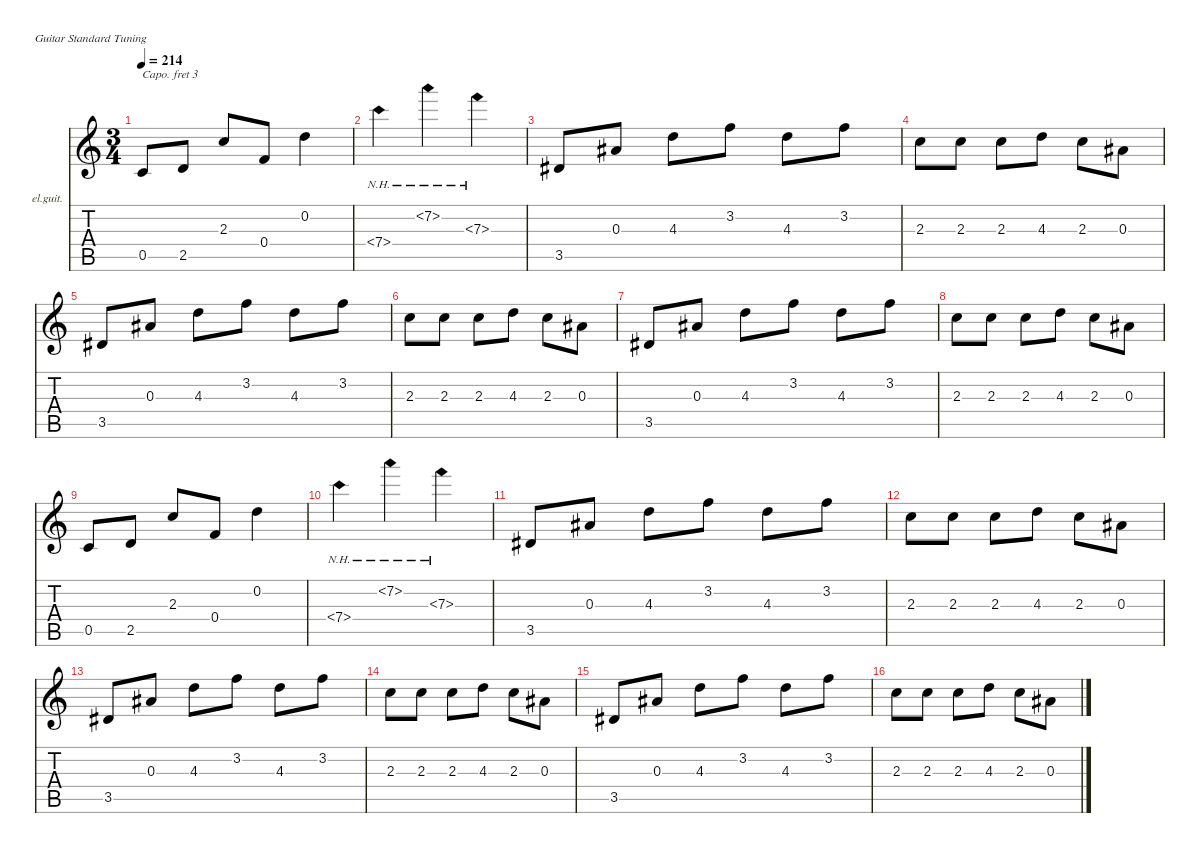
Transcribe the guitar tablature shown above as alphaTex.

\hideDynamics
\bracketExtendMode nobrackets
\firstSystemTrackNameOrientation horizontal
\otherSystemsTrackNameOrientation horizontal
\track ("Clean Guitar" "el.guit.") {instrument electricguitarclean}
\staff {score tabs}
\capo 3
\tuning (E4 B3 G3 D3 A2 E2)
\ts (3 4)
\tempo 214
\clef g2
\ks aminor
0.5.8{dy mf beam Up} 2.5.8{beam Up} 2.3.8{beam Up} 0.4.8{beam Up} 0.2.4{beam Down} |
7.4{nh}.4{beam Down} 7.2{nh}.4{beam Down} 7.3{nh}.4{beam Down} |
3.5{acc #}.8{beam Up} 0.3{acc #}.8{beam Up} 4.3.8{beam Down} 3.2.8{beam Down} 4.3.8{beam Down} 3.2.8{beam Down} |
2.3.8{beam Down} 2.3.8{beam Down} 2.3.8{beam Down} 4.3.8{beam Down} 2.3.8{beam Down} 0.3{acc #}.8{beam Down} |
3.5{acc #}.8{beam Up} 0.3{acc #}.8{beam Up} 4.3.8{beam Down} 3.2.8{beam Down} 4.3.8{beam Down} 3.2.8{beam Down} |
2.3.8{beam Down} 2.3.8{beam Down} 2.3.8{beam Down} 4.3.8{beam Down} 2.3.8{beam Down} 0.3{acc #}.8{beam Down} |
3.5{acc #}.8{beam Up} 0.3{acc #}.8{beam Up} 4.3.8{beam Down} 3.2.8{beam Down} 4.3.8{beam Down} 3.2.8{beam Down} |
2.3.8{beam Down} 2.3.8{beam Down} 2.3.8{beam Down} 4.3.8{beam Down} 2.3.8{beam Down} 0.3{acc #}.8{beam Down} |
0.5.8{beam Up} 2.5.8{beam Up} 2.3.8{beam Up} 0.4.8{beam Up} 0.2.4{beam Down} |
7.4{nh}.4{beam Down} 7.2{nh}.4{beam Down} 7.3{nh}.4{beam Down} |
3.5{acc #}.8{beam Up} 0.3{acc #}.8{beam Up} 4.3.8{beam Down} 3.2.8{beam Down} 4.3.8{beam Down} 3.2.8{beam Down} |
2.3.8{beam Down} 2.3.8{beam Down} 2.3.8{beam Down} 4.3.8{beam Down} 2.3.8{beam Down} 0.3{acc #}.8{beam Down} |
3.5{acc #}.8{beam Up} 0.3{acc #}.8{beam Up} 4.3.8{beam Down} 3.2.8{beam Down} 4.3.8{beam Down} 3.2.8{beam Down} |
2.3.8{beam Down} 2.3.8{beam Down} 2.3.8{beam Down} 4.3.8{beam Down} 2.3.8{beam Down} 0.3{acc #}.8{beam Down} |
3.5{acc #}.8{beam Up} 0.3{acc #}.8{beam Up} 4.3.8{beam Down} 3.2.8{beam Down} 4.3.8{beam Down} 3.2.8{beam Down} |
2.3.8{beam Down} 2.3.8{beam Down} 2.3.8{beam Down} 4.3.8{beam Down} 2.3.8{beam Down} 0.3{acc #}.8{beam Down}
